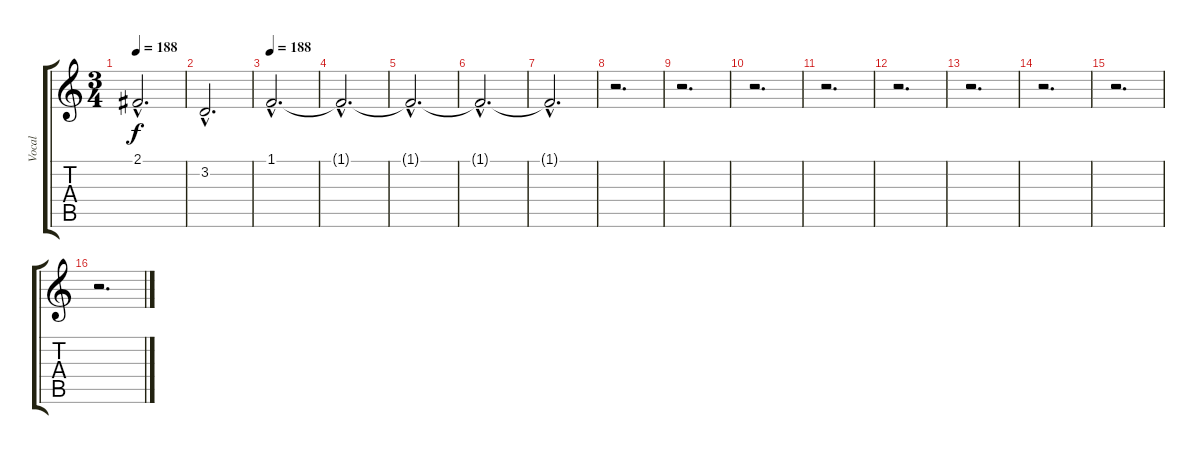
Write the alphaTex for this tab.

\track ("Vocal" "Vocal") {instrument viola}
\staff {score tabs}
\tuning (E4 B3 G3 D3 A2 E2) {hide}
\ts (3 4)
\tempo 188
\clef g2
\ks c
2.1{hac}.2{d dy f} |
3.2{hac}.2{d} |
\tempo 188
1.1{hac}.2{d} |
1.1{hac t}.2{d} |
1.1{hac t}.2{d} |
1.1{hac t}.2{d} |
1.1{hac t}.2{d} |
r.2{d} |
r.2{d} |
r.2{d} |
r.2{d} |
r.2{d} |
r.2{d} |
r.2{d} |
r.2{d} |
r.2{d}
